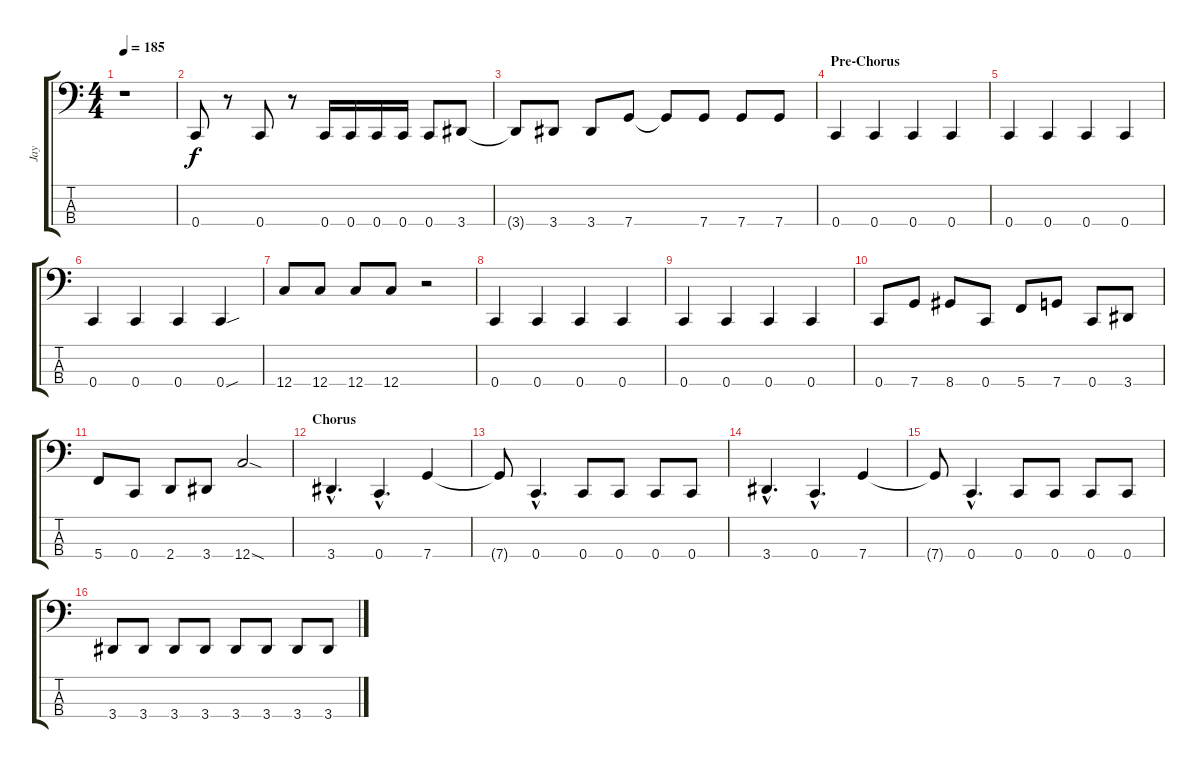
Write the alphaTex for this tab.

\track ("Jay" "Jay") {instrument electricbasspick}
\staff {score tabs}
\tuning (F2 C2 G1 C1) {hide}
\ts (4 4)
\tempo 185
\clef f4
\ks c
r.1{dy f} |
0.4.8 r.8 0.4.8 r.8 0.4.16 0.4.16 0.4.16 0.4.16 0.4.8 3.4.8 |
3.4{t}.8 3.4.8 3.4.8 7.4.8 7.4{t}.8 7.4.8 7.4.8 7.4.8 |
\section ("" "Pre-Chorus")
0.4.4 0.4.4 0.4.4 0.4.4 |
0.4.4 0.4.4 0.4.4 0.4.4 |
0.4.4 0.4.4 0.4.4 0.4{sou}.4 |
12.4.8 12.4.8 12.4.8 12.4.8 r.2 |
0.4.4 0.4.4 0.4.4 0.4.4 |
0.4.4 0.4.4 0.4.4 0.4.4 |
0.4.8 7.4.8 8.4.8 0.4.8 5.4.8 7.4.8 0.4.8 3.4.8 |
5.4.8 0.4.8 2.4.8 3.4.8 12.4{sod}.2 |
\section ("" "Chorus")
3.4{hac}.4{d} 0.4{hac}.4{d} 7.4.4 |
7.4{t}.8 0.4{hac}.4{d} 0.4.8 0.4.8 0.4.8 0.4.8 |
3.4{hac}.4{d} 0.4{hac}.4{d} 7.4.4 |
7.4{t}.8 0.4{hac}.4{d} 0.4.8 0.4.8 0.4.8 0.4.8 |
3.4.8 3.4.8 3.4.8 3.4.8 3.4.8 3.4.8 3.4.8 3.4.8
